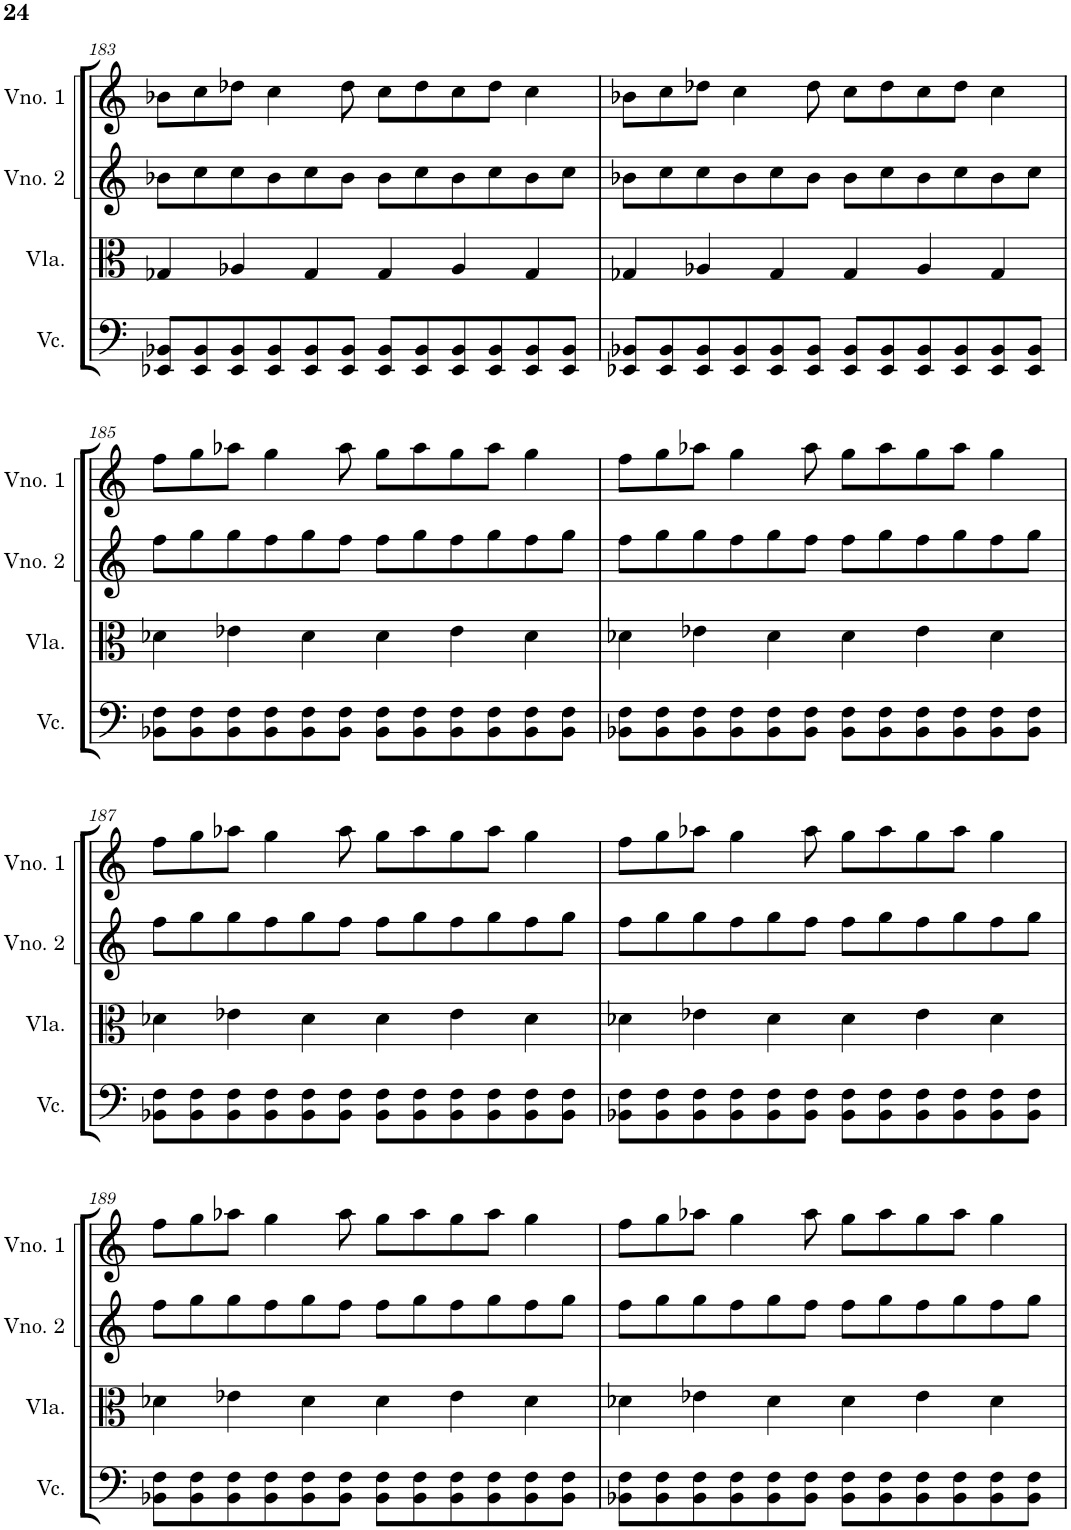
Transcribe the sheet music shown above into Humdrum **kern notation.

**kern	**kern	**kern	**kern
*part4	*part3	*part2	*part1
*staff4	*staff3	*staff2	*staff1
*I"Violoncelo	*I"Viola	*I"Violino 2	*I"Violino 1
*I'Vc.	*I'Vla.	*I'Vno. 2	*I'Vno. 1
!!LO:PB:g=z
*clefF4	*clefC3	*clefG2	*clefG2
*k[]	*k[]	*k[]	*k[]
*M6/4	*M6/4	*M6/4	*M6/4
=183	=183	=183	=183
8EE-X/ 8BB-X/L	4G-X/	8b-X\L	8b-X\L
8EE-/ 8BB-/	.	8cc\	8cc\
8EE-/ 8BB-/	4A-X/	8cc\	8dd-X\J
8EE-/ 8BB-/	.	8b-\	4cc\
8EE-/ 8BB-/	4G-/	8cc\	.
8EE-/ 8BB-/J	.	8b-\J	8dd-\
8EE-/ 8BB-/L	4G-/	8b-\L	8cc\L
8EE-/ 8BB-/	.	8cc\	8dd-\
8EE-/ 8BB-/	4A-/	8b-\	8cc\
8EE-/ 8BB-/	.	8cc\	8dd-\J
8EE-/ 8BB-/	4G-/	8b-\	4cc\
8EE-/ 8BB-/J	.	8cc\J	.
=184	=184	=184	=184
8EE-X/ 8BB-X/L	4G-X/	8b-X\L	8b-X\L
8EE-/ 8BB-/	.	8cc\	8cc\
8EE-/ 8BB-/	4A-X/	8cc\	8dd-X\J
8EE-/ 8BB-/	.	8b-\	4cc\
8EE-/ 8BB-/	4G-/	8cc\	.
8EE-/ 8BB-/J	.	8b-\J	8dd-\
8EE-/ 8BB-/L	4G-/	8b-\L	8cc\L
8EE-/ 8BB-/	.	8cc\	8dd-\
8EE-/ 8BB-/	4A-/	8b-\	8cc\
8EE-/ 8BB-/	.	8cc\	8dd-\J
8EE-/ 8BB-/	4G-/	8b-\	4cc\
8EE-/ 8BB-/J	.	8cc\J	.
!!LO:LB:g=z
=185	=185	=185	=185
8BB-X\ 8F\L	4d-X\	8ff\L	8ff\L
8BB-\ 8F\	.	8gg\	8gg\
8BB-\ 8F\	4e-X\	8gg\	8aa-X\J
8BB-\ 8F\	.	8ff\	4gg\
8BB-\ 8F\	4d-\	8gg\	.
8BB-\ 8F\J	.	8ff\J	8aa-\
8BB-\ 8F\L	4d-\	8ff\L	8gg\L
8BB-\ 8F\	.	8gg\	8aa-\
8BB-\ 8F\	4e-\	8ff\	8gg\
8BB-\ 8F\	.	8gg\	8aa-\J
8BB-\ 8F\	4d-\	8ff\	4gg\
8BB-\ 8F\J	.	8gg\J	.
=186	=186	=186	=186
8BB-X\ 8F\L	4d-X\	8ff\L	8ff\L
8BB-\ 8F\	.	8gg\	8gg\
8BB-\ 8F\	4e-X\	8gg\	8aa-X\J
8BB-\ 8F\	.	8ff\	4gg\
8BB-\ 8F\	4d-\	8gg\	.
8BB-\ 8F\J	.	8ff\J	8aa-\
8BB-\ 8F\L	4d-\	8ff\L	8gg\L
8BB-\ 8F\	.	8gg\	8aa-\
8BB-\ 8F\	4e-\	8ff\	8gg\
8BB-\ 8F\	.	8gg\	8aa-\J
8BB-\ 8F\	4d-\	8ff\	4gg\
8BB-\ 8F\J	.	8gg\J	.
!!LO:LB:g=z
=187	=187	=187	=187
8BB-X\ 8F\L	4d-X\	8ff\L	8ff\L
8BB-\ 8F\	.	8gg\	8gg\
8BB-\ 8F\	4e-X\	8gg\	8aa-X\J
8BB-\ 8F\	.	8ff\	4gg\
8BB-\ 8F\	4d-\	8gg\	.
8BB-\ 8F\J	.	8ff\J	8aa-\
8BB-\ 8F\L	4d-\	8ff\L	8gg\L
8BB-\ 8F\	.	8gg\	8aa-\
8BB-\ 8F\	4e-\	8ff\	8gg\
8BB-\ 8F\	.	8gg\	8aa-\J
8BB-\ 8F\	4d-\	8ff\	4gg\
8BB-\ 8F\J	.	8gg\J	.
=188	=188	=188	=188
8BB-X\ 8F\L	4d-X\	8ff\L	8ff\L
8BB-\ 8F\	.	8gg\	8gg\
8BB-\ 8F\	4e-X\	8gg\	8aa-X\J
8BB-\ 8F\	.	8ff\	4gg\
8BB-\ 8F\	4d-\	8gg\	.
8BB-\ 8F\J	.	8ff\J	8aa-\
8BB-\ 8F\L	4d-\	8ff\L	8gg\L
8BB-\ 8F\	.	8gg\	8aa-\
8BB-\ 8F\	4e-\	8ff\	8gg\
8BB-\ 8F\	.	8gg\	8aa-\J
8BB-\ 8F\	4d-\	8ff\	4gg\
8BB-\ 8F\J	.	8gg\J	.
!!LO:LB:g=z
=189	=189	=189	=189
8BB-X\ 8F\L	4d-X\	8ff\L	8ff\L
8BB-\ 8F\	.	8gg\	8gg\
8BB-\ 8F\	4e-X\	8gg\	8aa-X\J
8BB-\ 8F\	.	8ff\	4gg\
8BB-\ 8F\	4d-\	8gg\	.
8BB-\ 8F\J	.	8ff\J	8aa-\
8BB-\ 8F\L	4d-\	8ff\L	8gg\L
8BB-\ 8F\	.	8gg\	8aa-\
8BB-\ 8F\	4e-\	8ff\	8gg\
8BB-\ 8F\	.	8gg\	8aa-\J
8BB-\ 8F\	4d-\	8ff\	4gg\
8BB-\ 8F\J	.	8gg\J	.
=190	=190	=190	=190
8BB-X\ 8F\L	4d-X\	8ff\L	8ff\L
8BB-\ 8F\	.	8gg\	8gg\
8BB-\ 8F\	4e-X\	8gg\	8aa-X\J
8BB-\ 8F\	.	8ff\	4gg\
8BB-\ 8F\	4d-\	8gg\	.
8BB-\ 8F\J	.	8ff\J	8aa-\
8BB-\ 8F\L	4d-\	8ff\L	8gg\L
8BB-\ 8F\	.	8gg\	8aa-\
8BB-\ 8F\	4e-\	8ff\	8gg\
8BB-\ 8F\	.	8gg\	8aa-\J
8BB-\ 8F\	4d-\	8ff\	4gg\
8BB-\ 8F\J	.	8gg\J	.
=	=	=	=
*-	*-	*-	*-
